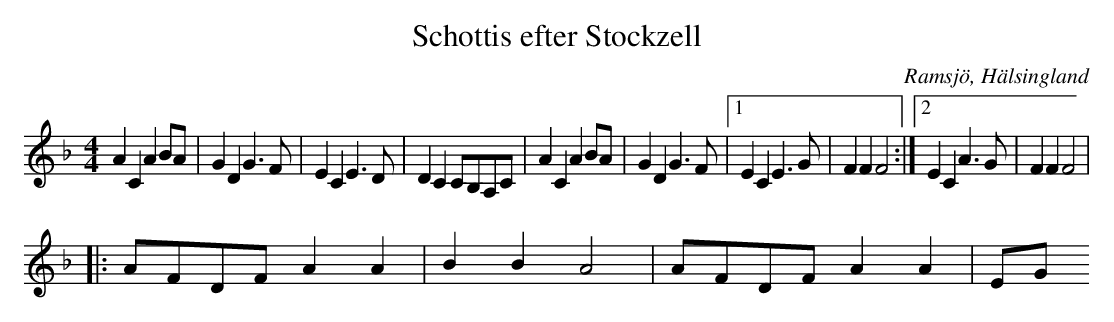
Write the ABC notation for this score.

X:1
T: Schottis efter Stockzell
O: Ramsjö, Hälsingland
M: 4/4
L: 1/8
K: F
A2 C2 A2 BA|G2 D2 G2>F2|E2 C2 E2>D2|D2 C2 CB,A,C|A2 C2 A2 BA|G2 D2 G2>F2|1 E2 C2 E2>G2|F2 F2 F4:|2 E2 C2 A2>G2|F2 F2 F4|
|:AFDF A2 A2| B2 B2 A4|AFDF A2 A2|EG
